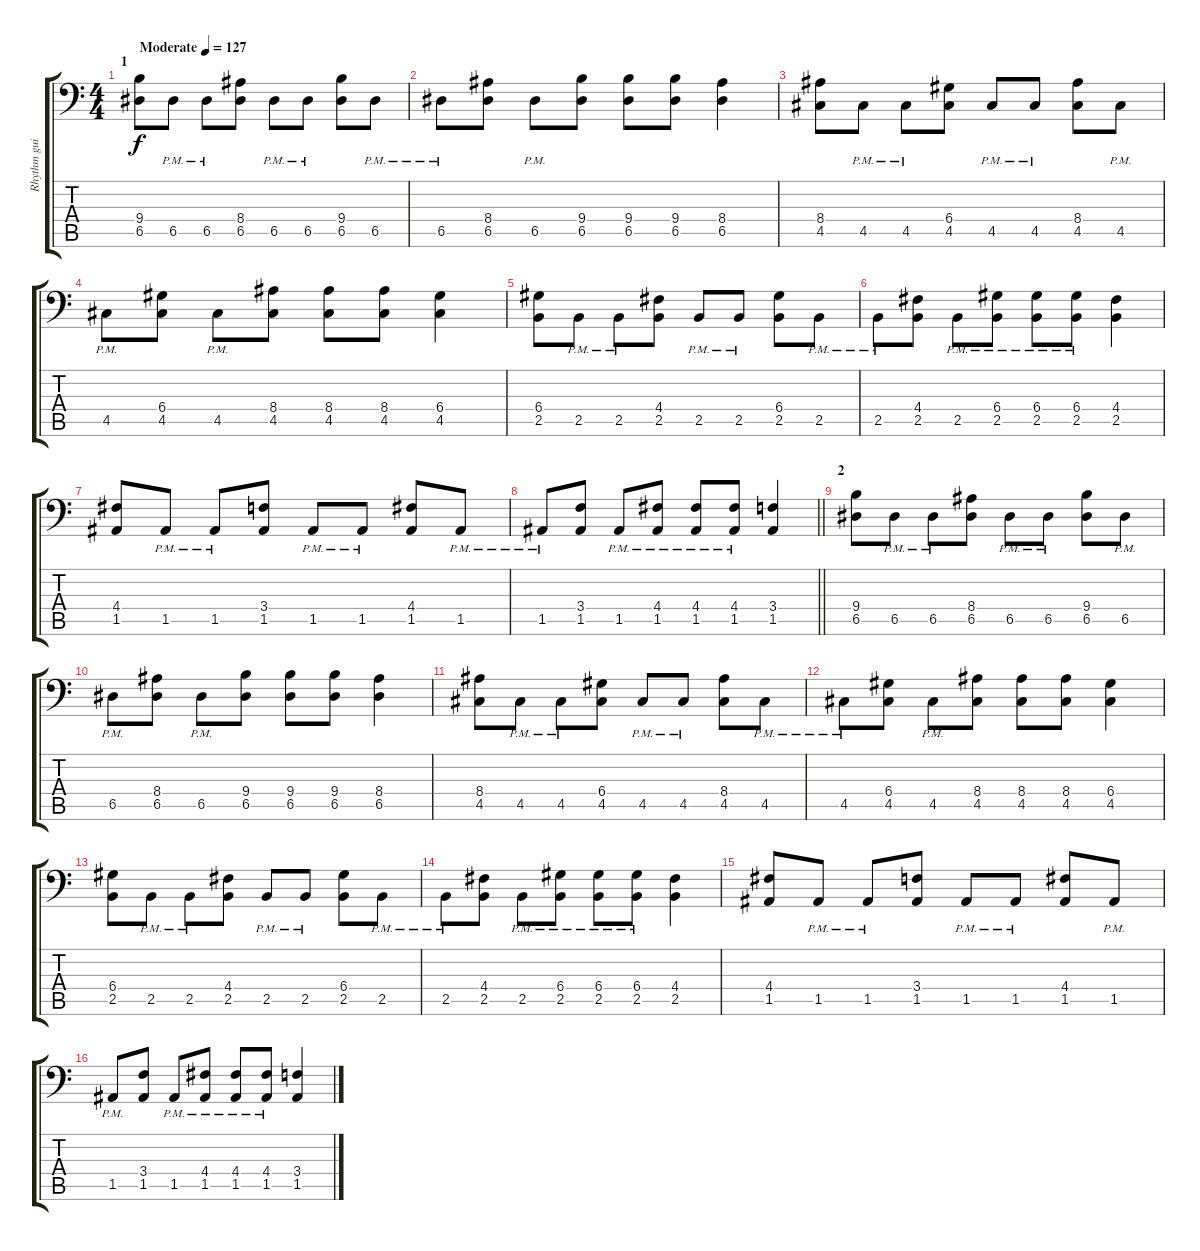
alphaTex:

\track ("Rhythm guitar" "Rhythm gui") {instrument distortionguitar}
\staff {score tabs}
\tuning (E3 B2 G2 D2 A1 E1) {hide}
\ts (4 4)
\section ("" "1")
\tempo (127 "Moderate")
\clef f4
\ks c
(9.4 6.5).8{dy f instrument distortionguitar} 6.5{pm}.8 6.5{pm}.8 (8.4 6.5).8 6.5{pm}.8 6.5{pm}.8 (9.4 6.5).8 6.5{pm}.8 |
6.5{pm}.8 (8.4 6.5).8 6.5{pm}.8 (9.4 6.5).8 (9.4 6.5).8 (9.4 6.5).8 (8.4 6.5).4 |
(8.4 4.5).8 4.5{pm}.8 4.5{pm}.8 (6.4 4.5).8 4.5{pm}.8 4.5{pm}.8 (8.4 4.5).8 4.5{pm}.8 |
4.5{pm}.8 (6.4 4.5).8 4.5{pm}.8 (8.4 4.5).8 (8.4 4.5).8 (8.4 4.5).8 (6.4 4.5).4 |
(6.4 2.5).8 2.5{pm}.8 2.5{pm}.8 (4.4 2.5).8 2.5{pm}.8 2.5{pm}.8 (6.4 2.5).8 2.5{pm}.8 |
2.5{pm}.8 (4.4 2.5).8 2.5{pm}.8 (6.4{pm} 2.5{pm}).8 (6.4{pm} 2.5{pm}).8 (6.4{pm} 2.5{pm}).8 (4.4 2.5).4 |
(4.4 1.5).8 1.5{pm}.8 1.5{pm}.8 (3.4 1.5).8 1.5{pm}.8 1.5{pm}.8 (4.4 1.5).8 1.5{pm}.8 |
\barLineRight lightlight
1.5{pm}.8 (3.4 1.5).8 1.5{pm}.8 (4.4{pm} 1.5{pm}).8 (4.4{pm} 1.5{pm}).8 (4.4{pm} 1.5{pm}).8 (3.4 1.5).4 |
\section ("" "2")
(9.4 6.5).8 6.5{pm}.8 6.5{pm}.8 (8.4 6.5).8 6.5{pm}.8 6.5{pm}.8 (9.4 6.5).8 6.5{pm}.8 |
6.5{pm}.8 (8.4 6.5).8 6.5{pm}.8 (9.4 6.5).8 (9.4 6.5).8 (9.4 6.5).8 (8.4 6.5).4 |
(8.4 4.5).8 4.5{pm}.8 4.5{pm}.8 (6.4 4.5).8 4.5{pm}.8 4.5{pm}.8 (8.4 4.5).8 4.5{pm}.8 |
4.5{pm}.8 (6.4 4.5).8 4.5{pm}.8 (8.4 4.5).8 (8.4 4.5).8 (8.4 4.5).8 (6.4 4.5).4 |
(6.4 2.5).8 2.5{pm}.8 2.5{pm}.8 (4.4 2.5).8 2.5{pm}.8 2.5{pm}.8 (6.4 2.5).8 2.5{pm}.8 |
2.5{pm}.8 (4.4 2.5).8 2.5{pm}.8 (6.4{pm} 2.5{pm}).8 (6.4{pm} 2.5{pm}).8 (6.4{pm} 2.5{pm}).8 (4.4 2.5).4 |
(4.4 1.5).8 1.5{pm}.8 1.5{pm}.8 (3.4 1.5).8 1.5{pm}.8 1.5{pm}.8 (4.4 1.5).8 1.5{pm}.8 |
1.5{pm}.8 (3.4 1.5).8 1.5{pm}.8 (4.4{pm} 1.5{pm}).8 (4.4{pm} 1.5{pm}).8 (4.4{pm} 1.5{pm}).8 (3.4 1.5).4
